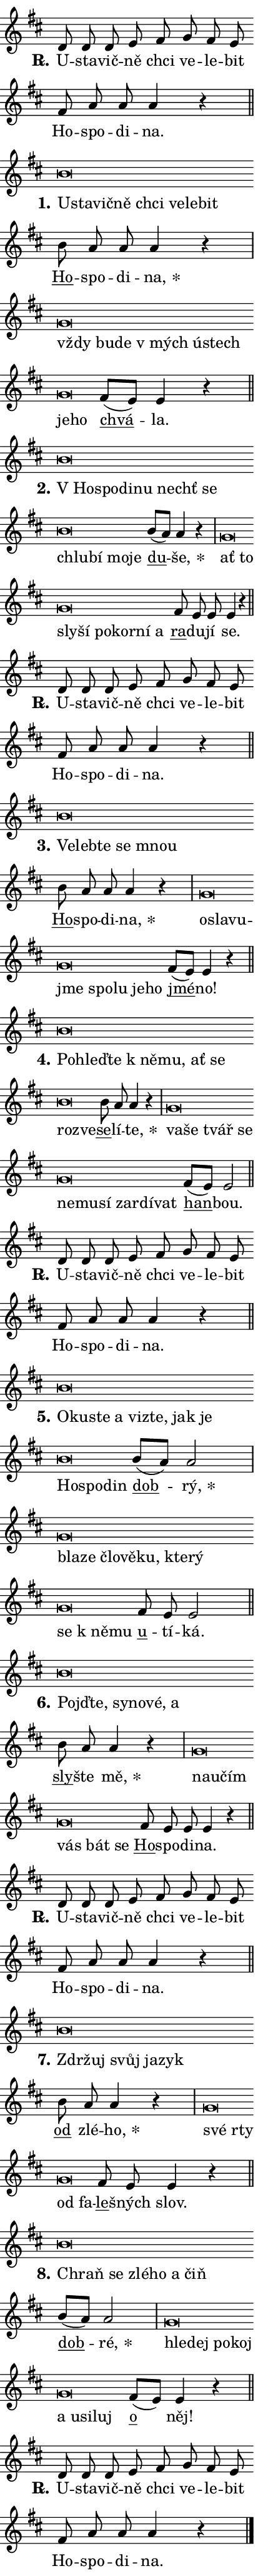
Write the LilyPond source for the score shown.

\version "2.24.0"
\header { tagline = "" }
\paper {
  indent = 0\cm
  top-margin = 0\cm
  right-margin = 0.13\cm % to fit lyric hyphens
  bottom-margin = 0\cm
  left-margin = 0\cm
  paper-width = 7\cm
  page-breaking = #ly:one-page-breaking
  system-system-spacing.basic-distance = #11
  score-system-spacing.basic-distance = #11
  ragged-last = ##f
}


%% Author: Thomas Morley
%% https://lists.gnu.org/archive/html/lilypond-user/2020-05/msg00002.html
#(define (line-position grob)
"Returns position of @var[grob} in current system:
   @code{'start}, if at first time-step
   @code{'end}, if at last time-step
   @code{'middle} otherwise
"
  (let* ((col (ly:item-get-column grob))
         (ln (ly:grob-object col 'left-neighbor))
         (rn (ly:grob-object col 'right-neighbor))
         (col-to-check-left (if (ly:grob? ln) ln col))
         (col-to-check-right (if (ly:grob? rn) rn col))
         (break-dir-left
           (and
             (ly:grob-property col-to-check-left 'non-musical #f)
             (ly:item-break-dir col-to-check-left)))
         (break-dir-right
           (and
             (ly:grob-property col-to-check-right 'non-musical #f)
             (ly:item-break-dir col-to-check-right))))
        (cond ((eqv? 1 break-dir-left) 'start)
              ((eqv? -1 break-dir-right) 'end)
              (else 'middle))))

#(define (tranparent-at-line-position vctor)
  (lambda (grob)
  "Relying on @code{line-position} select the relevant enry from @var{vctor}.
Used to determine transparency,"
    (case (line-position grob)
      ((end) (not (vector-ref vctor 0)))
      ((middle) (not (vector-ref vctor 1)))
      ((start) (not (vector-ref vctor 2))))))

noteHeadBreakVisibility =
#(define-music-function (break-visibility)(vector?)
"Makes @code{NoteHead}s transparent relying on @var{break-visibility}"
#{
  \override NoteHead.transparent =
    #(tranparent-at-line-position break-visibility)
#})

#(define delete-ledgers-for-transparent-note-heads
  (lambda (grob)
    "Reads whether a @code{NoteHead} is transparent.
If so this @code{NoteHead} is removed from @code{'note-heads} from
@var{grob}, which is supposed to be @code{LedgerLineSpanner}.
As a result ledgers are not printed for this @code{NoteHead}"
    (let* ((nhds-array (ly:grob-object grob 'note-heads))
           (nhds-list
             (if (ly:grob-array? nhds-array)
                 (ly:grob-array->list nhds-array)
                 '()))
           ;; Relies on the transparent-property being done before
           ;; Staff.LedgerLineSpanner.after-line-breaking is executed.
           ;; This is fragile ...
           (to-keep
             (remove
               (lambda (nhd)
                 (ly:grob-property nhd 'transparent #f))
               nhds-list)))
      ;; TODO find a better method to iterate over grob-arrays, similiar
      ;; to filter/remove etc for lists
      ;; For now rebuilt from scratch
      (set! (ly:grob-object grob 'note-heads)  '())
      (for-each
        (lambda (nhd)
          (ly:pointer-group-interface::add-grob grob 'note-heads nhd))
        to-keep))))

squashNotes = {
  \override NoteHead.X-extent = #'(-0.2 . 0.2)
  \override NoteHead.Y-extent = #'(-0.75 . 0)
  \override NoteHead.stencil =
    #(lambda (grob)
       (let ((pos (ly:grob-property grob 'staff-position)))
         (begin
           (if (< pos -7) (display "ERROR: Lower brevis then expected\n") (display "OK: Expected brevis position\n"))
           (if (<= pos -6) ly:text-interface::print ly:note-head::print))))
}
unSquashNotes = {
  \revert NoteHead.X-extent
  \revert NoteHead.Y-extent
  \revert NoteHead.stencil
}

hideNotes = \noteHeadBreakVisibility #begin-of-line-visible
unHideNotes = \noteHeadBreakVisibility #all-visible

% work-around for resetting accidentals
% https://lilypond.org/doc/v2.23/Documentation/notation/displaying-rhythms#unmetered-music
cadenzaMeasure = {
  \cadenzaOff
  \partial 1024 s1024
  \cadenzaOn
}

#(define-markup-command (accent layout props text) (markup?)
  "Underline accented syllable"
  (interpret-markup layout props
    #{\markup \override #'(offset . 4.3) \underline { #text }#}))

responsum = \markup \concat {
  "R" \hspace #-1.05 \path #0.1 #'((moveto 0 0.07) (lineto 0.9 0.8)) \hspace #0.05 "."
}

spaceSize = #0.6828661417322834 % exact space size for TeX Gyre Schola

\layout {
  \context {
    \Staff
    \remove "Time_signature_engraver"
    \override LedgerLineSpanner.after-line-breaking = #delete-ledgers-for-transparent-note-heads
  }
  \context {
    \Lyrics {
      \override LyricSpace.minimum-distance = \spaceSize
      \override LyricText.font-name = #"TeX Gyre Schola"
      \override LyricText.font-size = 1
      \override StanzaNumber.font-name = #"TeX Gyre Schola Bold"
      \override StanzaNumber.font-size = 1
    }
  }
  \context {
    \Score 
    \override NoteHead.text =
      #(lambda (grob) 
        (let ((pos (ly:grob-property grob 'staff-position)))
          #{\markup {
            \combine
              \halign #-0.55 \raise #(if (= pos -6) 0 0.5) \override #'(thickness . 2) \draw-line #'(3.2 . 0)
              \musicglyph "noteheads.sM1"
          }#}))
  }
}

% magnetic-lyrics.ily
%
%   written by
%     Jean Abou Samra <jean@abou-samra.fr>
%     Werner Lemberg <wl@gnu.org>
%
%   adapted by
%     Jiri Hon <jiri.hon@gmail.com>
%
% Version 2022-Apr-15

% https://www.mail-archive.com/lilypond-user@gnu.org/msg149350.html

#(define (Left_hyphen_pointer_engraver context)
   "Collect syllable-hyphen-syllable occurrences in lyrics and store
them in properties.  This engraver only looks to the left.  For
example, if the lyrics input is @code{foo -- bar}, it does the
following.

@itemize @bullet
@item
Set the @code{text} property of the @code{LyricHyphen} grob between
@q{foo} and @q{bar} to @code{foo}.

@item
Set the @code{left-hyphen} property of the @code{LyricText} grob with
text @q{foo} to the @code{LyricHyphen} grob between @q{foo} and
@q{bar}.
@end itemize

Use this auxiliary engraver in combination with the
@code{lyric-@/text::@/apply-@/magnetic-@/offset!} hook."
   (let ((hyphen #f)
         (text #f))
     (make-engraver
      (acknowledgers
       ((lyric-syllable-interface engraver grob source-engraver)
        (set! text grob)))
      (end-acknowledgers
       ((lyric-hyphen-interface engraver grob source-engraver)
        ;(when (not (grob::has-interface grob 'lyric-space-interface))
          (set! hyphen grob)));)
      ((stop-translation-timestep engraver)
       (when (and text hyphen)
         (ly:grob-set-object! text 'left-hyphen hyphen))
       (set! text #f)
       (set! hyphen #f)))))

#(define (lyric-text::apply-magnetic-offset! grob)
   "If the space between two syllables is less than the value in
property @code{LyricText@/.details@/.squash-threshold}, move the right
syllable to the left so that it gets concatenated with the left
syllable.

Use this function as a hook for
@code{LyricText@/.after-@/line-@/breaking} if the
@code{Left_@/hyphen_@/pointer_@/engraver} is active."
   (let ((hyphen (ly:grob-object grob 'left-hyphen #f)))
     (when hyphen
       (let ((left-text (ly:spanner-bound hyphen LEFT)))
         (when (grob::has-interface left-text 'lyric-syllable-interface)
           (let* ((common (ly:grob-common-refpoint grob left-text X))
                  (this-x-ext (ly:grob-extent grob common X))
                  (left-x-ext
                   (begin
                     ;; Trigger magnetism for left-text.
                     (ly:grob-property left-text 'after-line-breaking)
                     (ly:grob-extent left-text common X)))
                  ;; `delta` is the gap width between two syllables.
                  (delta (- (interval-start this-x-ext)
                            (interval-end left-x-ext)))
                  (details (ly:grob-property grob 'details))
                  (threshold (assoc-get 'squash-threshold details 0.2)))
             (when (< delta threshold)
               (let* (;; We have to manipulate the input text so that
                      ;; ligatures crossing syllable boundaries are not
                      ;; disabled.  For languages based on the Latin
                      ;; script this is essentially a beautification.
                      ;; However, for non-Western scripts it can be a
                      ;; necessity.
                      (lt (ly:grob-property left-text 'text))
                      (rt (ly:grob-property grob 'text))
                      (is-space (grob::has-interface hyphen 'lyric-space-interface))
                      (space (if is-space " " ""))
                      (extra-delta (if is-space spaceSize 0))
                      ;; Append new syllable.
                      (ltrt-space (if (and (string? lt) (string? rt))
                                (string-append lt space rt)
                                (make-concat-markup (list lt space rt))))
                      ;; Right-align `ltrt` to the right side.
                      (ltrt-space-markup (grob-interpret-markup
                               grob
                               (make-translate-markup
                                (cons (interval-length this-x-ext) 0)
                                (make-right-align-markup ltrt-space)))))
                 (begin
                   ;; Don't print `left-text`.
                   (ly:grob-set-property! left-text 'stencil #f)
                   ;; Set text and stencil (which holds all collected
                   ;; syllables so far) and shift it to the left.
                   (ly:grob-set-property! grob 'text ltrt-space)
                   (ly:grob-set-property! grob 'stencil ltrt-space-markup)
                   (ly:grob-translate-axis! grob (- (- delta extra-delta)) X))))))))))


#(define (lyric-hyphen::displace-bounds-first grob)
   ;; Make very sure this callback isn't triggered too early.
   (let ((left (ly:spanner-bound grob LEFT))
         (right (ly:spanner-bound grob RIGHT)))
     (ly:grob-property left 'after-line-breaking)
     (ly:grob-property right 'after-line-breaking)
     (ly:lyric-hyphen::print grob)))

squashThreshold = #0.4

\layout {
  \context {
    \Lyrics
    \consists #Left_hyphen_pointer_engraver
    \override LyricText.after-line-breaking =
      #lyric-text::apply-magnetic-offset!
    \override LyricHyphen.stencil = #lyric-hyphen::displace-bounds-first
    \override LyricText.details.squash-threshold = \squashThreshold
    \override LyricHyphen.minimum-distance = 0
    \override LyricHyphen.minimum-length = \squashThreshold
  }
}

squashText = \override LyricText.details.squash-threshold = 9999
unSquashText = \override LyricText.details.squash-threshold = \squashThreshold

leftText = \override LyricText.self-alignment-X = #LEFT
unLeftText = \revert LyricText.self-alignment-X

starOffset = #(lambda (grob) 
                (let ((x_offset (ly:self-alignment-interface::aligned-on-x-parent grob)))
                  (if (= x_offset 0) 0 (+ x_offset 1.2))))

star = #(define-music-function (syllable)(string?)
"Append star separator at the end of a syllable"
#{
  \once \override LyricText.X-offset = #starOffset
  \lyricmode { \markup {
    #syllable
    \override #'((font-name . "TeX Gyre Schola Bold")) \hspace #0.2 \lower #0.65 \larger "*"
  } }
#})

starAccent = #(define-music-function (syllable)(string?)
"Append star separator at the end of a syllable and make accent"
#{
  \once \override LyricText.X-offset = #starOffset
  \lyricmode { \markup {
    \accent #syllable
    \override #'((font-name . "TeX Gyre Schola Bold")) \hspace #0.2 \lower #0.65 \larger "*"
  } }
#})

breath = #(define-music-function (syllable)(string?)
"Append breathing indicator at the end of a syllable"
#{
  \lyricmode { \markup { #syllable "+" } }
#})

optionalBreath = #(define-music-function (syllable)(string?)
"Append optional breathing indicator at the end of a syllable"
#{
  \lyricmode { \markup { #syllable "(+)" } }
#})


\score {
    <<
        \new Voice = "melody" { \cadenzaOn \key d \major \relative { d'8 d d e fis \bar "" g fis e \bar "" fis a a a4 r \cadenzaMeasure \bar "||" \break } }
        \new Lyrics \lyricsto "melody" { \lyricmode { \set stanza = \responsum
U -- sta -- vič -- ně chci ve -- le -- bit Ho -- spo -- di -- na. } }
    >>
    \layout {}
}

\score {
    <<
        \new Voice = "melody" { \cadenzaOn \key d \major \relative { \squashNotes b'\breve*1/16 \hideNotes \breve*1/16 \bar "" \breve*1/16 \bar "" \breve*1/16 \bar "" \breve*1/16 \bar "" \breve*1/16 \bar "" \breve*1/16 \breve*1/16 \bar "" \unHideNotes \unSquashNotes \bar "" b8 a a a4 r \cadenzaMeasure \bar "|" \squashNotes g\breve*1/16 \hideNotes \breve*1/16 \bar "" \breve*1/16 \bar "" \breve*1/16 \bar "" \breve*1/16 \bar "" \breve*1/16 \bar "" \breve*1/16 \breve*1/16 \bar "" \unHideNotes \unSquashNotes \bar "" fis8[( e)] e4 r \cadenzaMeasure \bar "||" \break } }
        \new Lyrics \lyricsto "melody" { \lyricmode { \set stanza = "1."
\leftText U -- \squashText sta -- vič -- ně chci ve -- le -- bit \unLeftText \unSquashText \markup \accent Ho -- spo -- di -- \star na, \leftText vždy \squashText bu -- de "v mých" ú -- stech je -- ho \unLeftText \unSquashText \markup \accent chvá -- la. } }
    >>
    \layout {}
}

\score {
    <<
        \new Voice = "melody" { \cadenzaOn \key d \major \relative { \squashNotes b'\breve*1/16 \hideNotes \breve*1/16 \bar "" \breve*1/16 \bar "" \breve*1/16 \bar "" \breve*1/16 \bar "" \breve*1/16 \bar "" \breve*1/16 \bar "" \breve*1/16 \bar "" \breve*1/16 \breve*1/16 \bar "" \unHideNotes \unSquashNotes \bar "" b8[( a)] a4 r \cadenzaMeasure \bar "|" \squashNotes g\breve*1/16 \hideNotes \breve*1/16 \bar "" \breve*1/16 \bar "" \breve*1/16 \bar "" \breve*1/16 \bar "" \breve*1/16 \bar "" \breve*1/16 \breve*1/16 \bar "" \unHideNotes \unSquashNotes \bar "" fis8 e e e4 r \cadenzaMeasure \bar "||" \break } }
        \new Lyrics \lyricsto "melody" { \lyricmode { \set stanza = "2."
\leftText "V Ho" -- \squashText spo -- di -- nu nechť se chlu -- bí mo -- je \unLeftText \unSquashText \markup \accent du -- \star še, \leftText ať \squashText to sly -- ší po -- kor -- ní a \unLeftText \unSquashText \markup \accent ra -- du -- jí se. } }
    >>
    \layout {}
}

\score {
    <<
        \new Voice = "melody" { \cadenzaOn \key d \major \relative { d'8 d d e fis \bar "" g fis e \bar "" fis a a a4 r \cadenzaMeasure \bar "||" \break } }
        \new Lyrics \lyricsto "melody" { \lyricmode { \set stanza = \responsum
U -- sta -- vič -- ně chci ve -- le -- bit Ho -- spo -- di -- na. } }
    >>
    \layout {}
}

\score {
    <<
        \new Voice = "melody" { \cadenzaOn \key d \major \relative { \squashNotes b'\breve*1/16 \hideNotes \breve*1/16 \bar "" \breve*1/16 \bar "" \breve*1/16 \breve*1/16 \bar "" \unHideNotes \unSquashNotes \bar "" b8 a a a4 r \cadenzaMeasure \bar "|" \squashNotes g\breve*1/16 \hideNotes \breve*1/16 \bar "" \breve*1/16 \bar "" \breve*1/16 \bar "" \breve*1/16 \bar "" \breve*1/16 \bar "" \breve*1/16 \breve*1/16 \bar "" \unHideNotes \unSquashNotes \bar "" fis8[( e)] e4 r \cadenzaMeasure \bar "||" \break } }
        \new Lyrics \lyricsto "melody" { \lyricmode { \set stanza = "3."
\leftText Ve -- \squashText leb -- te se mnou \unLeftText \unSquashText \markup \accent Ho -- spo -- di -- \star na, \leftText o -- \squashText sla -- vu -- jme spo -- lu je -- ho \unLeftText \unSquashText \markup \accent jmé -- no! } }
    >>
    \layout {}
}

\score {
    <<
        \new Voice = "melody" { \cadenzaOn \key d \major \relative { \squashNotes b'\breve*1/16 \hideNotes \breve*1/16 \bar "" \breve*1/16 \bar "" \breve*1/16 \bar "" \breve*1/16 \bar "" \breve*1/16 \bar "" \breve*1/16 \bar "" \breve*1/16 \breve*1/16 \bar "" \unHideNotes \unSquashNotes \bar "" b8 a a4 r \cadenzaMeasure \bar "|" \squashNotes g\breve*1/16 \hideNotes \breve*1/16 \bar "" \breve*1/16 \bar "" \breve*1/16 \bar "" \breve*1/16 \bar "" \breve*1/16 \bar "" \breve*1/16 \bar "" \breve*1/16 \bar "" \breve*1/16 \breve*1/16 \bar "" \unHideNotes \unSquashNotes \bar "" fis8[( e)] e2 \cadenzaMeasure \bar "||" \break } }
        \new Lyrics \lyricsto "melody" { \lyricmode { \set stanza = "4."
\leftText Po -- \squashText hleď -- te "k ně" -- mu, ať se roz -- ve -- \unLeftText \unSquashText \markup \accent se -- lí -- \star te, \leftText va -- \squashText še tvář se ne -- mu -- sí za -- rdí -- vat \unLeftText \unSquashText \markup \accent han -- bou. } }
    >>
    \layout {}
}

\score {
    <<
        \new Voice = "melody" { \cadenzaOn \key d \major \relative { d'8 d d e fis \bar "" g fis e \bar "" fis a a a4 r \cadenzaMeasure \bar "||" \break } }
        \new Lyrics \lyricsto "melody" { \lyricmode { \set stanza = \responsum
U -- sta -- vič -- ně chci ve -- le -- bit Ho -- spo -- di -- na. } }
    >>
    \layout {}
}

\score {
    <<
        \new Voice = "melody" { \cadenzaOn \key d \major \relative { \squashNotes b'\breve*1/16 \hideNotes \breve*1/16 \bar "" \breve*1/16 \bar "" \breve*1/16 \bar "" \breve*1/16 \bar "" \breve*1/16 \bar "" \breve*1/16 \bar "" \breve*1/16 \bar "" \breve*1/16 \bar "" \breve*1/16 \breve*1/16 \bar "" \unHideNotes \unSquashNotes \bar "" b8[( a)] a2 \cadenzaMeasure \bar "|" \squashNotes g\breve*1/16 \hideNotes \breve*1/16 \bar "" \breve*1/16 \bar "" \breve*1/16 \bar "" \breve*1/16 \bar "" \breve*1/16 \bar "" \breve*1/16 \bar "" \breve*1/16 \bar "" \breve*1/16 \breve*1/16 \bar "" \unHideNotes \unSquashNotes \bar "" fis8 e e2 \cadenzaMeasure \bar "||" \break } }
        \new Lyrics \lyricsto "melody" { \lyricmode { \set stanza = "5."
\leftText O -- \squashText ku -- ste a vi -- zte, jak je Ho -- spo -- din \unLeftText \unSquashText \markup \accent dob -- \star rý, \leftText bla -- \squashText ze člo -- vě -- ku, kte -- rý se "k ně" -- mu \unLeftText \unSquashText \markup \accent u -- tí -- ká. } }
    >>
    \layout {}
}

\score {
    <<
        \new Voice = "melody" { \cadenzaOn \key d \major \relative { \squashNotes b'\breve*1/16 \hideNotes \breve*1/16 \bar "" \breve*1/16 \bar "" \breve*1/16 \bar "" \breve*1/16 \breve*1/16 \bar "" \unHideNotes \unSquashNotes \bar "" b8 a a4 r \cadenzaMeasure \bar "|" \squashNotes g\breve*1/16 \hideNotes \breve*1/16 \bar "" \breve*1/16 \bar "" \breve*1/16 \bar "" \breve*1/16 \breve*1/16 \bar "" \unHideNotes \unSquashNotes \bar "" fis8 e e e4 r \cadenzaMeasure \bar "||" \break } }
        \new Lyrics \lyricsto "melody" { \lyricmode { \set stanza = "6."
\leftText Pojď -- \squashText te, sy -- no -- vé, a \unLeftText \unSquashText \markup \accent sly -- šte \star mě, \leftText na -- \squashText u -- čím vás bát se \unLeftText \unSquashText \markup \accent Ho -- spo -- di -- na. } }
    >>
    \layout {}
}

\score {
    <<
        \new Voice = "melody" { \cadenzaOn \key d \major \relative { d'8 d d e fis \bar "" g fis e \bar "" fis a a a4 r \cadenzaMeasure \bar "||" \break } }
        \new Lyrics \lyricsto "melody" { \lyricmode { \set stanza = \responsum
U -- sta -- vič -- ně chci ve -- le -- bit Ho -- spo -- di -- na. } }
    >>
    \layout {}
}

\score {
    <<
        \new Voice = "melody" { \cadenzaOn \key d \major \relative { \squashNotes b'\breve*1/16 \hideNotes \breve*1/16 \bar "" \breve*1/16 \bar "" \breve*1/16 \breve*1/16 \bar "" \unHideNotes \unSquashNotes \bar "" b8 a a4 r \cadenzaMeasure \bar "|" \squashNotes g\breve*1/16 \hideNotes \breve*1/16 \bar "" \breve*1/16 \breve*1/16 \bar "" \unHideNotes \unSquashNotes \bar "" fis8 e e4 r \cadenzaMeasure \bar "||" \break } }
        \new Lyrics \lyricsto "melody" { \lyricmode { \set stanza = "7."
\leftText Zdr -- \squashText žuj svůj ja -- zyk \unLeftText \unSquashText \markup \accent od zlé -- \star ho, \leftText své \squashText rty od fa -- \unLeftText \unSquashText \markup \accent le -- šných slov. } }
    >>
    \layout {}
}

\score {
    <<
        \new Voice = "melody" { \cadenzaOn \key d \major \relative { \squashNotes b'\breve*1/16 \hideNotes \breve*1/16 \bar "" \breve*1/16 \bar "" \breve*1/16 \bar "" \breve*1/16 \breve*1/16 \bar "" \unHideNotes \unSquashNotes \bar "" b8[( a)] a2 \cadenzaMeasure \bar "|" \squashNotes g\breve*1/16 \hideNotes \breve*1/16 \bar "" \breve*1/16 \bar "" \breve*1/16 \bar "" \breve*1/16 \bar "" \breve*1/16 \bar "" \breve*1/16 \breve*1/16 \bar "" \unHideNotes \unSquashNotes \bar "" fis8[( e)] e4 r \cadenzaMeasure \bar "||" \break } }
        \new Lyrics \lyricsto "melody" { \lyricmode { \set stanza = "8."
\leftText Chraň \squashText se zlé -- ho a čiň \unLeftText \unSquashText \markup \accent dob -- \star ré, \leftText hle -- \squashText dej po -- koj a u -- si -- luj \unLeftText \unSquashText \markup \accent o něj! } }
    >>
    \layout {}
}

\score {
    <<
        \new Voice = "melody" { \cadenzaOn \key d \major \relative { d'8 d d e fis \bar "" g fis e \bar "" fis a a a4 r \cadenzaMeasure \bar "||" \break } \bar "|." }
        \new Lyrics \lyricsto "melody" { \lyricmode { \set stanza = \responsum
U -- sta -- vič -- ně chci ve -- le -- bit Ho -- spo -- di -- na. } }
    >>
    \layout {}
}
